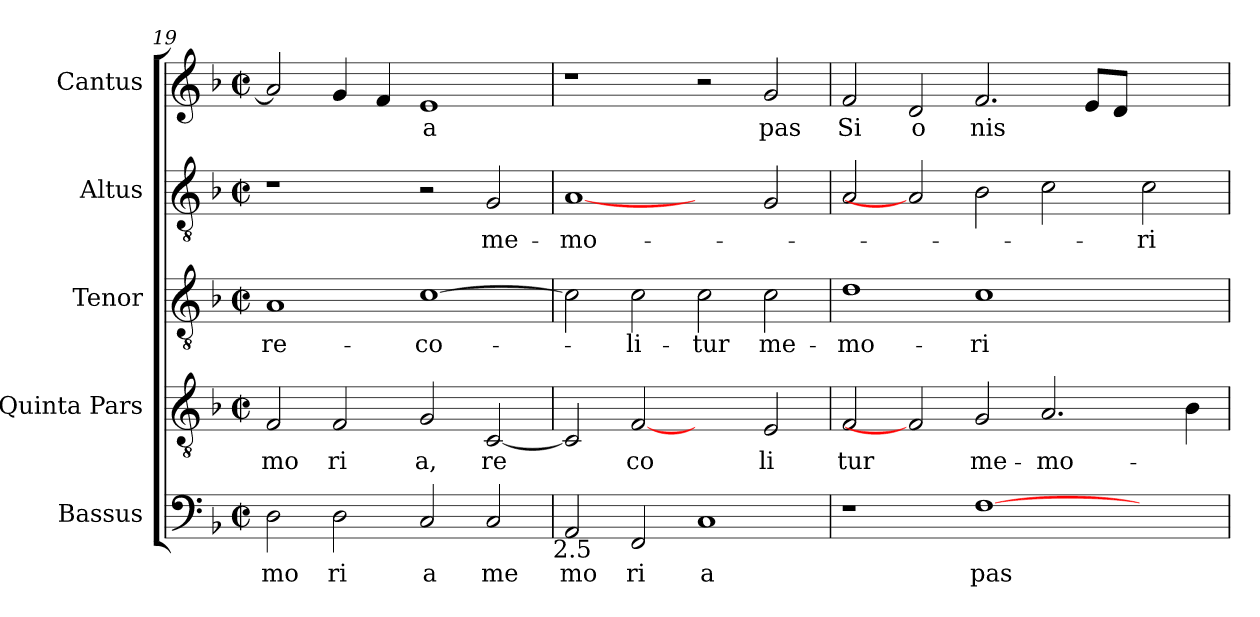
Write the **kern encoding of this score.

**kern	**text	**kern	**text	**kern	**text	**kern	**text	**kern	**text
*part5	*part5	*part4	*part4	*part3	*part3	*part2	*part2	*part1	*part1
*staff5	*staff5	*staff4	*staff4	*staff3	*staff3	*staff2	*staff2	*staff1	*staff1
*I"Bassus	*	*I"Quinta Pars	*	*I"Tenor	*	*I"Altus	*	*I"Cantus	*
*clefF4	*	*clefGv2	*	*clefGv2	*	*clefGv2	*	*clefG2	*
*k[b-]	*	*k[b-]	*	*k[b-]	*	*k[b-]	*	*k[b-]	*
*F:	*	*F:	*	*F:	*	*F:	*	*F:	*
*M2/2	*	*M2/2	*	*M2/2	*	*M2/2	*	*M2/2	*
*met(c|)	*	*met(c|)	*	*met(c|)	*	*met(c|)	*	*met(c|)	*
=19	=19	=19	=19	=19	=19	=19	=19	=19	=19
!	!LO:LY:b:cj	!	!LO:LY:b:cj	!	!LO:LY:b:cj	!	!	!	!
2D\	mo	2F/	mo	1A	re-	1r	.	2a/]	.
!	!LO:LY:b:cj	!	!LO:LY:b:cj	!	!	!	!	!	!
2D\	ri	2F/	ri	.	.	.	.	4g/	.
.	.	.	.	.	.	.	.	4f/	.
!	!LO:LY:b:cj	!	!LO:LY:b:cj	!	!LO:LY:b:cj	!	!	!	!LO:LY:b:cj
2C/	a	2G/	a,	[>1c	-co-	2r	.	1e	a
!	!LO:LY:b:cj	!	!LO:LY:b:cj	!	!	!	!LO:LY:b:cj	!	!
2C/	me	[<2C/	re	.	.	2G/	me-	.	.
!LO:TX:b:t=2.5	!	!	!	!	!	!	!	!	!
=20	=20	=20	=20	=20	=20	=20	=20	=20	=20
!	!LO:LY:b:cj	!	!	!	!	!	!LO:LY:b:cj	!	!
2AA/	mo	2C/]	.	2c\]	.	[1A	-mo-	1r	.
!	!LO:LY:b:cj	!	!LO:LY:b:cj	!	!LO:LY:b:cj	!	!	!	!
2FF/	ri	[2F	co	2c\	-li-	.	.	.	.
!	!LO:LY:b:cj	!	!	!	!LO:LY:b:cj	!	!	!	!
1C	a	2ryy	.	2c\	-tur	2ryy	.	2r	.
!	!	!	!LO:LY:b:cj	!	!LO:LY:b:cj	!	!	!	!LO:LY:b:cj
.	.	2E/	li	2c\	me-	2G/	.	2g/	pas
!!LO:PB:g=z
=21	=21	=21	=21	=21	=21	=21	=21	=21	=21
!	!	!	!LO:LY:b:cj	!	!LO:LY:b:cj	!	!	!	!LO:LY:b:cj
1r	.	2F/	tur	1d	-mo-	2A/	.	2f/	Si
!	!	!	!	!	!	!	!	!	!LO:LY:b:cj
.	.	2F]	.	.	.	2A]	.	2d/	o
!	!LO:LY:b	!	!LO:LY:b:cj	!	!LO:LY:b:cj	!	!	!	!LO:LY:b
[>1F	pas	2G/	me-	1c	-ri-	2B-\	.	2.f/	nis
!	!	!	!LO:LY:b	!	!	!	!	!	!
.	.	2.A/	-mo-	.	.	2c\	.	.	.
.	.	.	.	.	.	.	.	8e/L	.
.	.	.	.	.	.	.	.	8d/J	.
!	!	!	!	!	!	!	!LO:LY:b:cj	!	!
2ryy	.	.	.	2ryy	.	2c\	-ri	2ryy	.
.	.	4B-\	.	.	.	.	.	.	.
=	=	=	=	=	=	=	=	=	=
*-	*-	*-	*-	*-	*-	*-	*-	*-	*-
